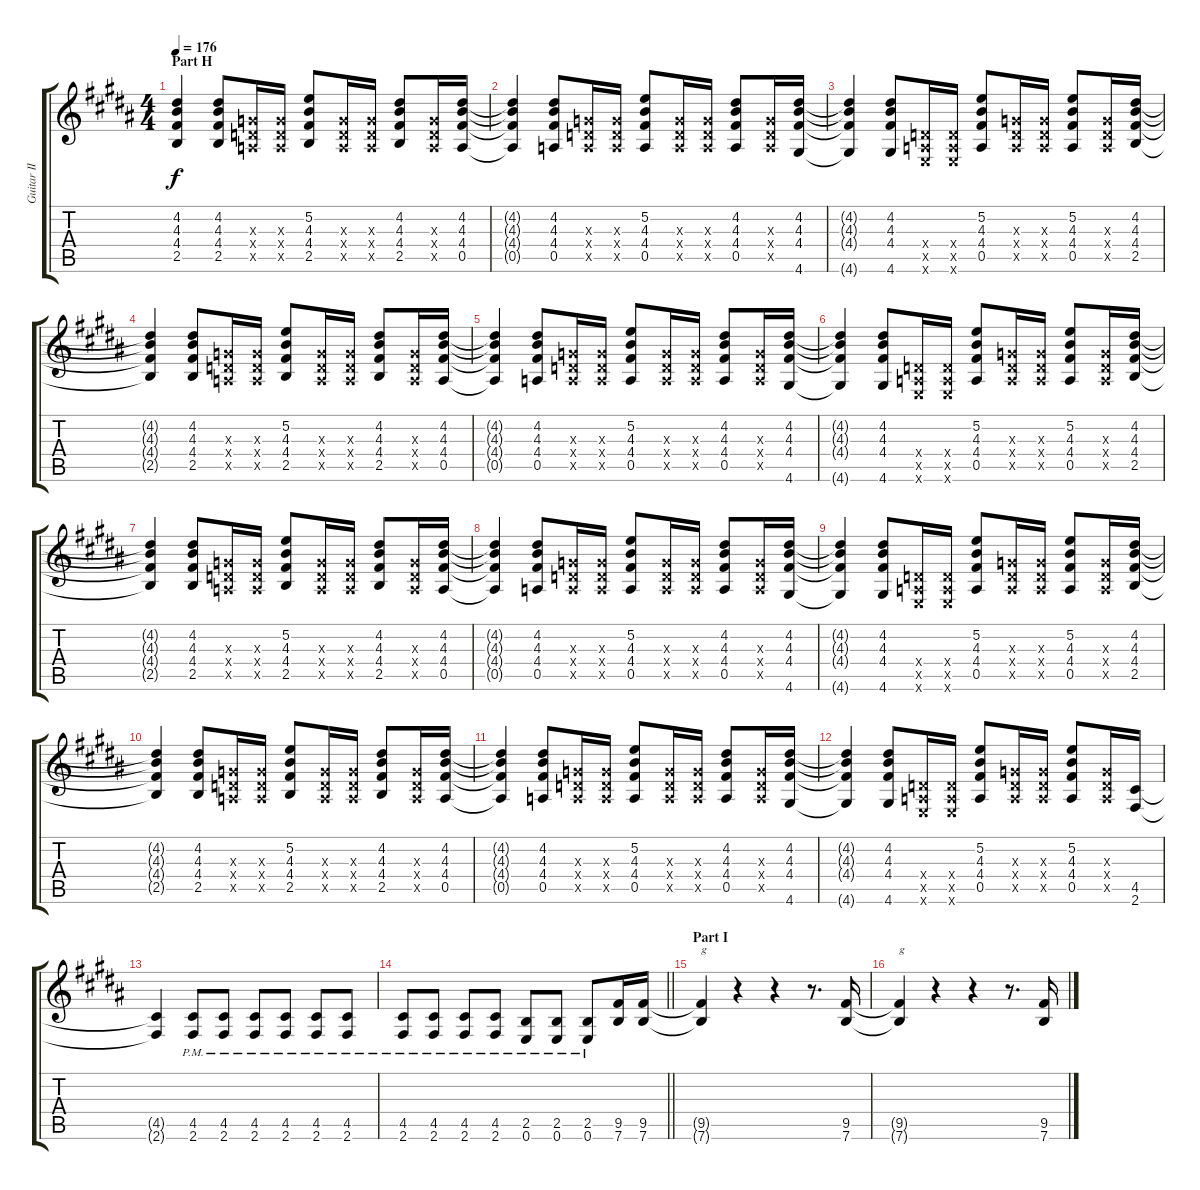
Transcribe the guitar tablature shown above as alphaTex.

\track ("Guitar II (Daita)" "Guitar II ") {instrument distortionguitar}
\staff {score tabs}
\tuning (E4 B3 G3 D3 A2 E2) {hide}
\ts (4 4)
\section ("" "Part H")
\tempo 176
\clef g2
\ks b
(4.2{t} 4.3{t} 4.4{t} 2.5{t}).4{dy f} (4.2 4.3 4.4 2.5).8 (0.3{x} 0.4{x} 0.5{x}).16 (0.3{x} 0.4{x} 0.5{x}).16 (5.2 4.3 4.4 2.5).8 (0.3{x} 0.4{x} 0.5{x}).16 (0.3{x} 0.4{x} 0.5{x}).16 (4.2 4.3 4.4 2.5).8 (0.3{x} 0.4{x} 0.5{x}).16 (4.2 4.3 4.4 0.5).16 |
(4.2{t} 4.3{t} 4.4{t} 0.5{t}).4 (4.2 4.3 4.4 0.5).8 (0.3{x} 0.4{x} 0.5{x}).16 (0.3{x} 0.4{x} 0.5{x}).16 (5.2 4.3 4.4 0.5).8 (0.3{x} 0.4{x} 0.5{x}).16 (0.3{x} 0.4{x} 0.5{x}).16 (4.2 4.3 4.4 0.5).8 (0.3{x} 0.4{x} 0.5{x}).16 (4.2 4.3 4.4 4.6).16 |
(4.2{t} 4.3{t} 4.4{t} 4.6{t}).4 (4.2 4.3 4.4 4.6).8 (0.4{x} 0.5{x} 0.6{x}).16 (0.4{x} 0.5{x} 0.6{x}).16 (5.2 4.3 4.4 0.5).8 (0.3{x} 0.4{x} 0.5{x}).16 (0.3{x} 0.4{x} 0.5{x}).16 (5.2 4.3 4.4 0.5).8 (0.3{x} 0.4{x} 0.5{x}).16 (4.2 4.3 4.4 2.5).16 |
(4.2{t} 4.3{t} 4.4{t} 2.5{t}).4 (4.2 4.3 4.4 2.5).8 (0.3{x} 0.4{x} 0.5{x}).16 (0.3{x} 0.4{x} 0.5{x}).16 (5.2 4.3 4.4 2.5).8 (0.3{x} 0.4{x} 0.5{x}).16 (0.3{x} 0.4{x} 0.5{x}).16 (4.2 4.3 4.4 2.5).8 (0.3{x} 0.4{x} 0.5{x}).16 (4.2 4.3 4.4 0.5).16 |
(4.2{t} 4.3{t} 4.4{t} 0.5{t}).4 (4.2 4.3 4.4 0.5).8 (0.3{x} 0.4{x} 0.5{x}).16 (0.3{x} 0.4{x} 0.5{x}).16 (5.2 4.3 4.4 0.5).8 (0.3{x} 0.4{x} 0.5{x}).16 (0.3{x} 0.4{x} 0.5{x}).16 (4.2 4.3 4.4 0.5).8 (0.3{x} 0.4{x} 0.5{x}).16 (4.2 4.3 4.4 4.6).16 |
(4.2{t} 4.3{t} 4.4{t} 4.6{t}).4 (4.2 4.3 4.4 4.6).8 (0.4{x} 0.5{x} 0.6{x}).16 (0.4{x} 0.5{x} 0.6{x}).16 (5.2 4.3 4.4 0.5).8 (0.3{x} 0.4{x} 0.5{x}).16 (0.3{x} 0.4{x} 0.5{x}).16 (5.2 4.3 4.4 0.5).8 (0.3{x} 0.4{x} 0.5{x}).16 (4.2 4.3 4.4 2.5).16 |
(4.2{t} 4.3{t} 4.4{t} 2.5{t}).4 (4.2 4.3 4.4 2.5).8 (0.3{x} 0.4{x} 0.5{x}).16 (0.3{x} 0.4{x} 0.5{x}).16 (5.2 4.3 4.4 2.5).8 (0.3{x} 0.4{x} 0.5{x}).16 (0.3{x} 0.4{x} 0.5{x}).16 (4.2 4.3 4.4 2.5).8 (0.3{x} 0.4{x} 0.5{x}).16 (4.2 4.3 4.4 0.5).16 |
(4.2{t} 4.3{t} 4.4{t} 0.5{t}).4 (4.2 4.3 4.4 0.5).8 (0.3{x} 0.4{x} 0.5{x}).16 (0.3{x} 0.4{x} 0.5{x}).16 (5.2 4.3 4.4 0.5).8 (0.3{x} 0.4{x} 0.5{x}).16 (0.3{x} 0.4{x} 0.5{x}).16 (4.2 4.3 4.4 0.5).8 (0.3{x} 0.4{x} 0.5{x}).16 (4.2 4.3 4.4 4.6).16 |
(4.2{t} 4.3{t} 4.4{t} 4.6{t}).4 (4.2 4.3 4.4 4.6).8 (0.4{x} 0.5{x} 0.6{x}).16 (0.4{x} 0.5{x} 0.6{x}).16 (5.2 4.3 4.4 0.5).8 (0.3{x} 0.4{x} 0.5{x}).16 (0.3{x} 0.4{x} 0.5{x}).16 (5.2 4.3 4.4 0.5).8 (0.3{x} 0.4{x} 0.5{x}).16 (4.2 4.3 4.4 2.5).16 |
(4.2{t} 4.3{t} 4.4{t} 2.5{t}).4 (4.2 4.3 4.4 2.5).8 (0.3{x} 0.4{x} 0.5{x}).16 (0.3{x} 0.4{x} 0.5{x}).16 (5.2 4.3 4.4 2.5).8 (0.3{x} 0.4{x} 0.5{x}).16 (0.3{x} 0.4{x} 0.5{x}).16 (4.2 4.3 4.4 2.5).8 (0.3{x} 0.4{x} 0.5{x}).16 (4.2 4.3 4.4 0.5).16 |
(4.2{t} 4.3{t} 4.4{t} 0.5{t}).4 (4.2 4.3 4.4 0.5).8 (0.3{x} 0.4{x} 0.5{x}).16 (0.3{x} 0.4{x} 0.5{x}).16 (5.2 4.3 4.4 0.5).8 (0.3{x} 0.4{x} 0.5{x}).16 (0.3{x} 0.4{x} 0.5{x}).16 (4.2 4.3 4.4 0.5).8 (0.3{x} 0.4{x} 0.5{x}).16 (4.2 4.3 4.4 4.6).16 |
(4.2{t} 4.3{t} 4.4{t} 4.6{t}).4 (4.2 4.3 4.4 4.6).8 (0.4{x} 0.5{x} 0.6{x}).16 (0.4{x} 0.5{x} 0.6{x}).16 (5.2 4.3 4.4 0.5).8 (0.3{x} 0.4{x} 0.5{x}).16 (0.3{x} 0.4{x} 0.5{x}).16 (5.2 4.3 4.4 0.5).8 (0.3{x} 0.4{x} 0.5{x}).16 (4.5 2.6).16 |
(4.5{t} 2.6{t}).4 (4.5{pm} 2.6{pm}).8 (4.5{pm} 2.6{pm}).8 (4.5{pm} 2.6{pm}).8 (4.5{pm} 2.6{pm}).8 (4.5{pm} 2.6{pm}).8 (4.5{pm} 2.6{pm}).8 |
\barLineRight lightlight
(4.5{pm} 2.6{pm}).8 (4.5{pm} 2.6{pm}).8 (4.5{pm} 2.6{pm}).8 (4.5{pm} 2.6{pm}).8 (2.5{pm} 0.6{pm}).8 (2.5{pm} 0.6{pm}).8 (2.5{pm} 0.6{pm}).8 (9.5 7.6).16 (9.5 7.6).16 |
\section ("" "Part I")
(9.5{t} 7.6{t}).4{txt "g"} r.4 r.4 r.8{d} (9.5 7.6).16 |
(9.5{t} 7.6{t}).4{txt "g"} r.4 r.4 r.8{d} (9.5 7.6).16
